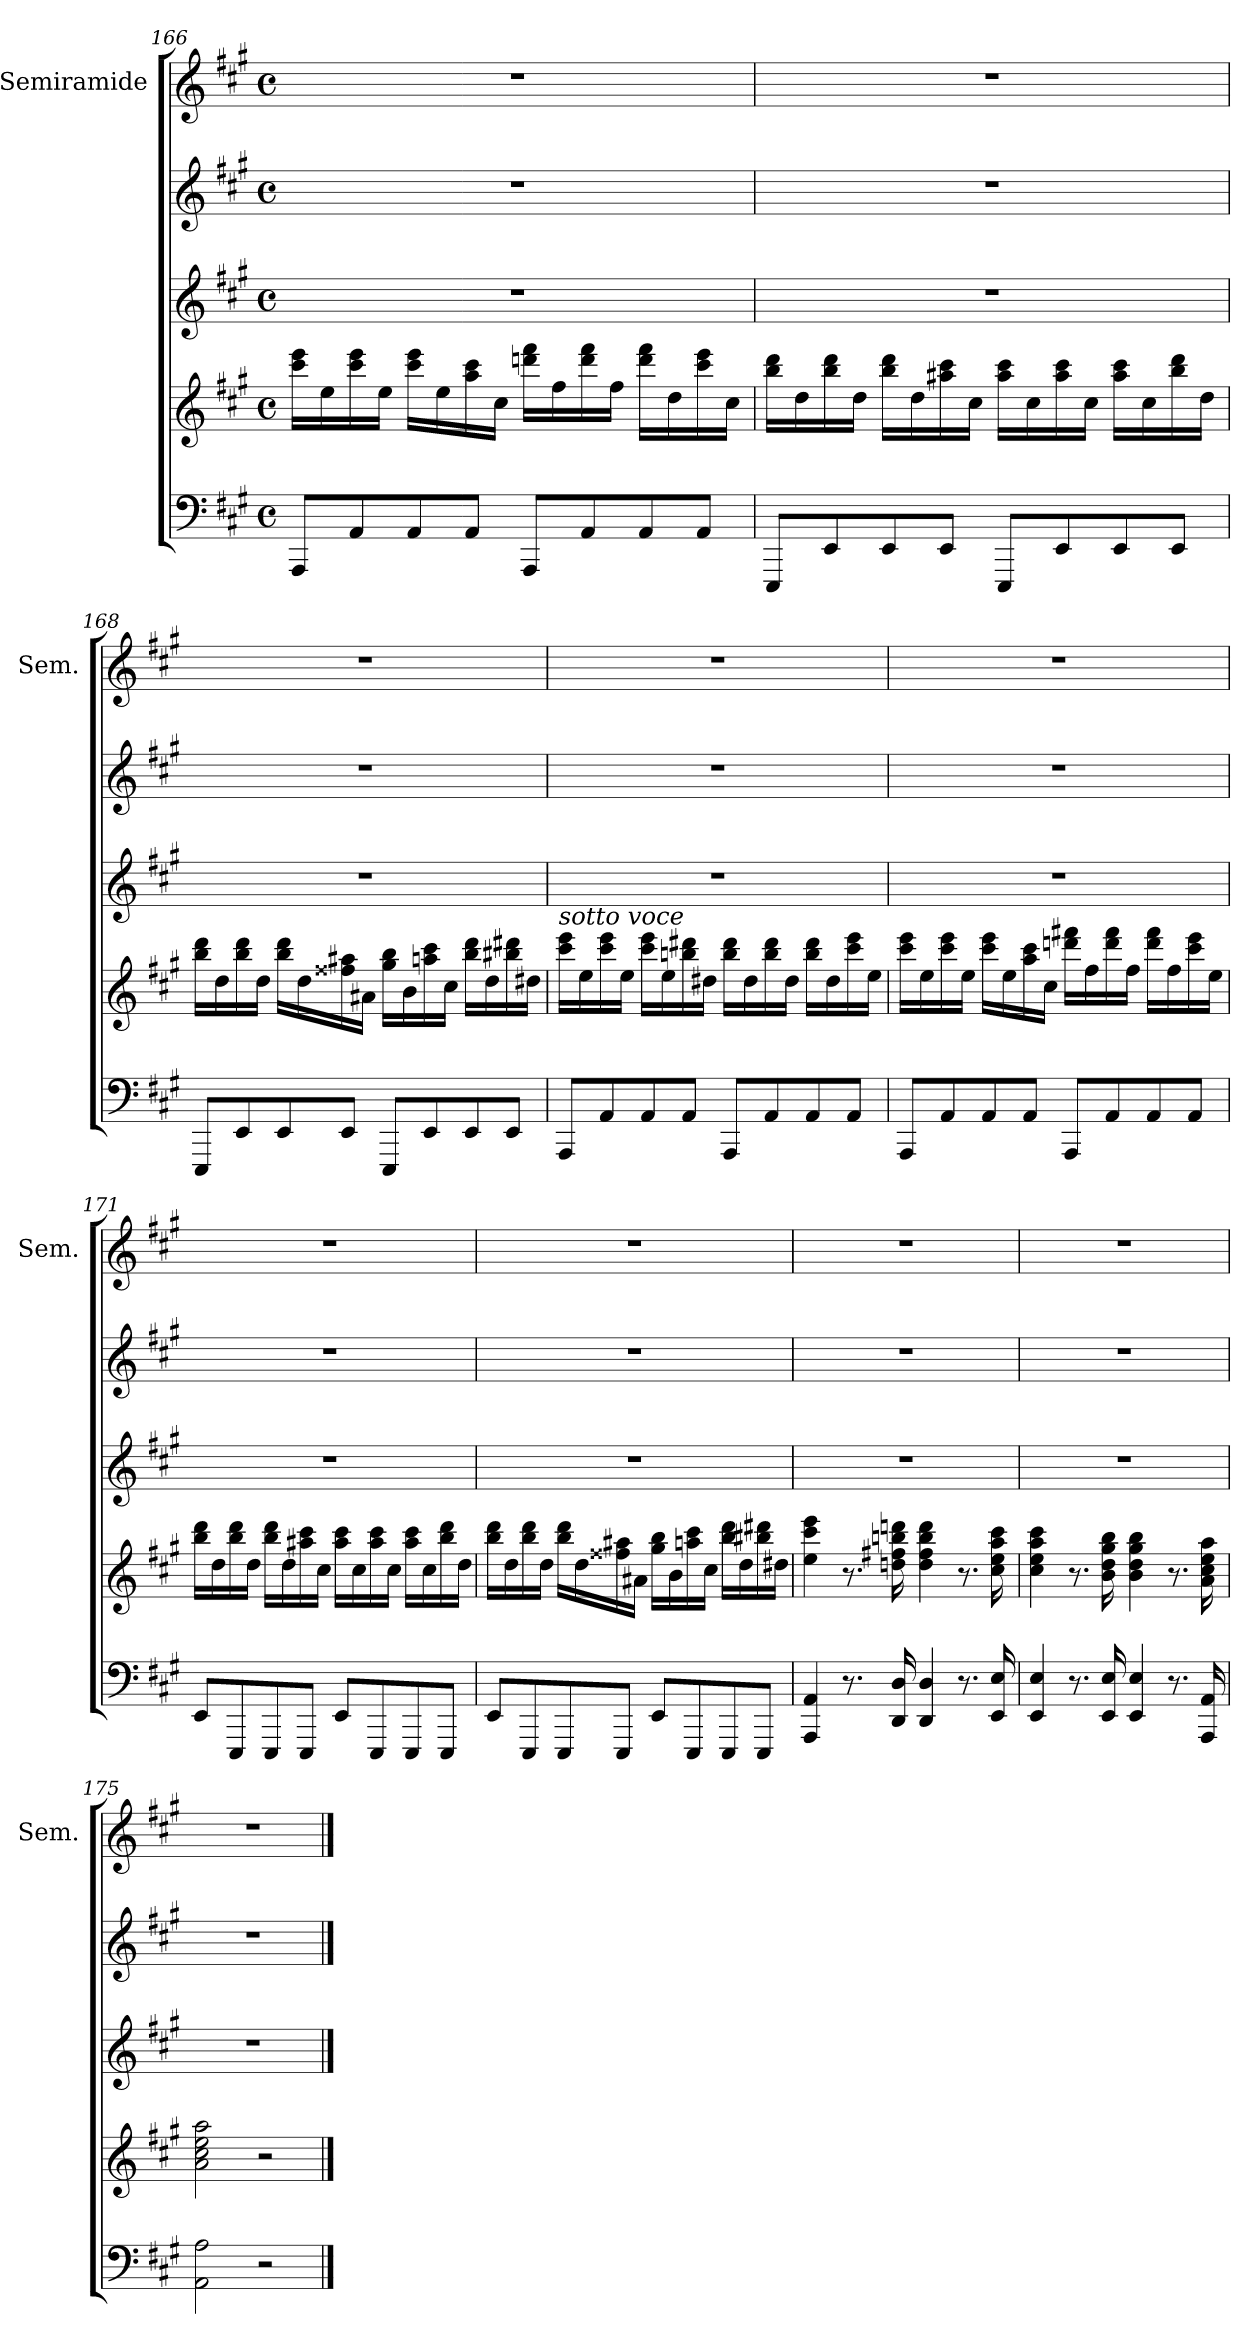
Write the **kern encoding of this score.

**kern	**kern	**kern	**kern	**kern
*part4	*part4	*part3	*part2	*part1
*staff5	*staff4	*staff3	*staff2	*staff1
*	*	*	*	*I"Semiramide
*	*	*	*	*I'Sem.
!!LO:PB:g=z
*clefF4	*clefG2	*clefG2	*clefG2	*clefG2
*k[f#c#g#]	*k[f#c#g#]	*k[f#c#g#]	*k[f#c#g#]	*k[f#c#g#]
*A:	*A:	*A:	*A:	*A:
*M4/4	*M4/4	*M4/4	*M4/4	*M4/4
*met(c)	*met(c)	*met(c)	*met(c)	*met(c)
=166	=166	=166	=166	=166
8AAA/L	16ccc#\ 16eee\LL	1r	1r	1r
.	16ee\	.	.	.
8AA/	16ccc#\ 16eee\	.	.	.
.	16ee\JJ	.	.	.
8AA/	16ccc#\ 16eee\LL	.	.	.
.	16ee\	.	.	.
8AA/J	16aa\ 16ccc#\	.	.	.
.	16cc#\JJ	.	.	.
8AAA/L	16dddn\ 16fff#\LL	.	.	.
.	16ff#\	.	.	.
8AA/	16ddd\ 16fff#\	.	.	.
.	16ff#\JJ	.	.	.
8AA/	16ddd\ 16fff#\LL	.	.	.
.	16dd\	.	.	.
8AA/J	16ccc#\ 16eee\	.	.	.
.	16cc#\JJ	.	.	.
=167	=167	=167	=167	=167
8EEE/L	16bb\ 16ddd\LL	1r	1r	1r
.	16dd\	.	.	.
8EE/	16bb\ 16ddd\	.	.	.
.	16dd\JJ	.	.	.
8EE/	16bb\ 16ddd\LL	.	.	.
.	16dd\	.	.	.
8EE/J	16aa#X\ 16ccc#\	.	.	.
.	16cc#\JJ	.	.	.
8EEE/L	16aa#\ 16ccc#\LL	.	.	.
.	16cc#\	.	.	.
8EE/	16aa#\ 16ccc#\	.	.	.
.	16cc#\JJ	.	.	.
8EE/	16aa#\ 16ccc#\LL	.	.	.
.	16cc#\	.	.	.
8EE/J	16bb\ 16ddd\	.	.	.
.	16dd\JJ	.	.	.
!!LO:LB:g=z
=168	=168	=168	=168	=168
8EEE/L	16bb\ 16ddd\LL	1r	1r	1r
.	16dd\	.	.	.
8EE/	16bb\ 16ddd\	.	.	.
.	16dd\JJ	.	.	.
8EE/	16bb\ 16ddd\LL	.	.	.
.	16dd\	.	.	.
8EE/J	16ff##X\ 16aa#X\	.	.	.
.	16a#X\JJ	.	.	.
8EEE/L	16gg#\ 16bb\LL	.	.	.
.	16b\	.	.	.
8EE/	16aan\ 16ccc#\	.	.	.
.	16cc#\JJ	.	.	.
8EE/	16bb\ 16ddd\LL	.	.	.
.	16dd\	.	.	.
8EE/J	16bb#X\ 16ddd#X\	.	.	.
.	16dd#X\JJ	.	.	.
!!LO:PB:g=z
=169	=169	=169	=169	=169
!	!LO:TX:a:i:t=sotto voce	!	!	!
8AAA/L	16ccc#\ 16eee\LL	1r	1r	1r
.	16ee\	.	.	.
8AA/	16ccc#\ 16eee\	.	.	.
.	16ee\JJ	.	.	.
8AA/	16ccc#\ 16eee\LL	.	.	.
.	16ee\	.	.	.
8AA/J	16bbn\ 16ddd#X\	.	.	.
.	16dd#X\JJ	.	.	.
8AAA/L	16bb\ 16ddd#\LL	.	.	.
.	16dd#\	.	.	.
8AA/	16bb\ 16ddd#\	.	.	.
.	16dd#\JJ	.	.	.
8AA/	16bb\ 16ddd#\LL	.	.	.
.	16dd#\	.	.	.
8AA/J	16ccc#\ 16eee\	.	.	.
.	16ee\JJ	.	.	.
=170	=170	=170	=170	=170
8AAA/L	16ccc#\ 16eee\LL	1r	1r	1r
.	16ee\	.	.	.
8AA/	16ccc#\ 16eee\	.	.	.
.	16ee\JJ	.	.	.
8AA/	16ccc#\ 16eee\LL	.	.	.
.	16ee\	.	.	.
8AA/J	16aa\ 16ccc#\	.	.	.
.	16cc#\JJ	.	.	.
8AAA/L	16dddn\ 16fff#X\LL	.	.	.
.	16ff#\	.	.	.
8AA/	16ddd\ 16fff#\	.	.	.
.	16ff#\JJ	.	.	.
8AA/	16ddd\ 16fff#\LL	.	.	.
.	16ff#\	.	.	.
8AA/J	16ccc#\ 16eee\	.	.	.
.	16ee\JJ	.	.	.
!!LO:LB:g=z
=171	=171	=171	=171	=171
8EE/L	16bb\ 16ddd\LL	1r	1r	1r
.	16dd\	.	.	.
8EEE/	16bb\ 16ddd\	.	.	.
.	16dd\JJ	.	.	.
8EEE/	16bb\ 16ddd\LL	.	.	.
.	16dd\	.	.	.
8EEE/J	16aa#X\ 16ccc#\	.	.	.
.	16cc#\JJ	.	.	.
8EE/L	16aa#\ 16ccc#\LL	.	.	.
.	16cc#\	.	.	.
8EEE/	16aa#\ 16ccc#\	.	.	.
.	16cc#\JJ	.	.	.
8EEE/	16aa#\ 16ccc#\LL	.	.	.
.	16cc#\	.	.	.
8EEE/J	16bb\ 16ddd\	.	.	.
.	16dd\JJ	.	.	.
!!LO:PB:g=z
=172	=172	=172	=172	=172
8EE/L	16bb\ 16ddd\LL	1r	1r	1r
.	16dd\	.	.	.
8EEE/	16bb\ 16ddd\	.	.	.
.	16dd\JJ	.	.	.
8EEE/	16bb\ 16ddd\LL	.	.	.
.	16dd\	.	.	.
8EEE/J	16ff##X\ 16aa#X\	.	.	.
.	16a#X\JJ	.	.	.
8EE/L	16gg#\ 16bb\LL	.	.	.
.	16b\	.	.	.
8EEE/	16aan\ 16ccc#\	.	.	.
.	16cc#\JJ	.	.	.
8EEE/	16bb\ 16ddd\LL	.	.	.
.	16dd\	.	.	.
8EEE/J	16bb#X\ 16ddd#X\	.	.	.
.	16dd#X\JJ	.	.	.
=173	=173	=173	=173	=173
4AAA/ 4AA/	4ee\ 4ccc#\ 4eee\	1r	1r	1r
8.r	8.r	.	.	.
16DD/ 16D/	16ddn\ 16ff#X\ 16bbn\ 16dddn\	.	.	.
4DD/ 4D/	4dd\ 4ff#\ 4bb\ 4ddd\	.	.	.
8.r	8.r	.	.	.
16EE/ 16E/	16cc#\ 16ee\ 16aa\ 16ccc#\	.	.	.
=174	=174	=174	=174	=174
4EE/ 4E/	4cc#\ 4ee\ 4aa\ 4ccc#\	1r	1r	1r
8.r	8.r	.	.	.
16EE/ 16E/	16b\ 16dd\ 16gg#\ 16bb\	.	.	.
4EE/ 4E/	4b\ 4dd\ 4gg#\ 4bb\	.	.	.
8.r	8.r	.	.	.
16AAA/ 16AA/	16a\ 16cc#\ 16ee\ 16aa\	.	.	.
!!LO:LB:g=z
=175	=175	=175	=175	=175
2AA\ 2A\	2a\ 2cc#\ 2ee\ 2aa\	1r	1r	1r
2r	2r	.	.	.
==	==	==	==	==
*-	*-	*-	*-	*-
